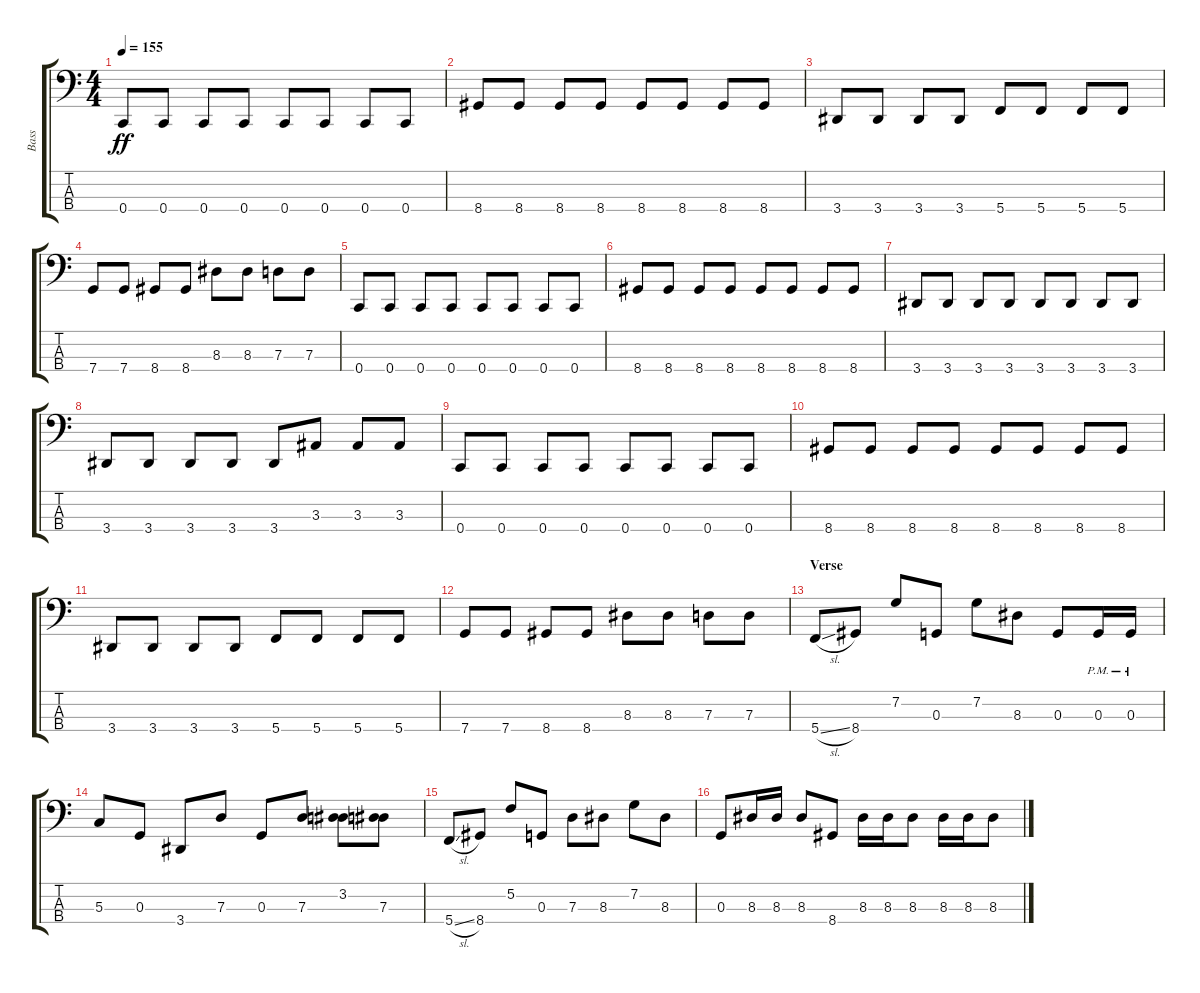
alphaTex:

\track ("Bass" "Bass") {instrument electricbassfinger}
\staff {score tabs}
\tuning (F2 C2 G1 C1) {hide}
\ts (4 4)
\tempo 155
\clef f4
\ks c
0.4.8{dy ff} 0.4.8 0.4.8 0.4.8 0.4.8 0.4.8 0.4.8 0.4.8 |
8.4.8 8.4.8 8.4.8 8.4.8 8.4.8 8.4.8 8.4.8 8.4.8 |
3.4.8 3.4.8 3.4.8 3.4.8 5.4.8 5.4.8 5.4.8 5.4.8 |
7.4.8 7.4.8 8.4.8 8.4.8 8.3.8 8.3.8 7.3.8 7.3.8 |
0.4.8 0.4.8 0.4.8 0.4.8 0.4.8 0.4.8 0.4.8 0.4.8 |
8.4.8 8.4.8 8.4.8 8.4.8 8.4.8 8.4.8 8.4.8 8.4.8 |
3.4.8 3.4.8 3.4.8 3.4.8 3.4.8 3.4.8 3.4.8 3.4.8 |
3.4.8 3.4.8 3.4.8 3.4.8 3.4.8 3.3.8 3.3.8 3.3.8 |
0.4.8 0.4.8 0.4.8 0.4.8 0.4.8 0.4.8 0.4.8 0.4.8 |
8.4.8 8.4.8 8.4.8 8.4.8 8.4.8 8.4.8 8.4.8 8.4.8 |
3.4.8 3.4.8 3.4.8 3.4.8 5.4.8 5.4.8 5.4.8 5.4.8 |
7.4.8 7.4.8 8.4.8 8.4.8 8.3.8 8.3.8 7.3.8 7.3.8 |
\section ("" "Verse")
5.4{sl}.8 8.4.8 7.2.8 0.3.8 7.2.8 8.3.8 0.3.8 0.3{pm}.16 0.3{pm}.16 |
5.3.8 0.3.8 3.4.8 7.3.8 0.3.8 7.3.8 (3.2 7.3{t}).8 (3.2{t} 7.3).8 |
5.4{sl}.8 8.4.8 5.2.8 0.3.8 7.3.8 8.3.8 7.2.8 8.3.8 |
0.3.8 8.3.16 8.3.16 8.3.8 8.4.8 8.3.16 8.3.16 8.3.8 8.3.16 8.3.16 8.3.8
